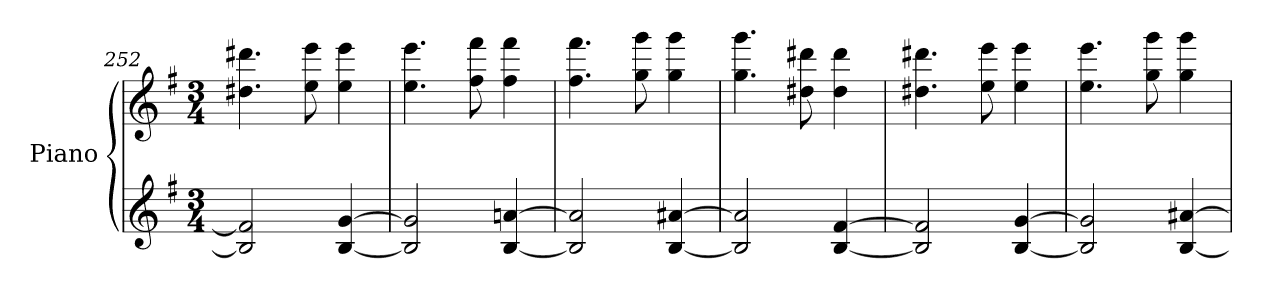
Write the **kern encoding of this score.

**kern	**kern
*part1	*part1
*staff2	*staff1
*I"Piano	*
*I'Pno	*
!!LO:PB:g=z
*clefG2	*clefG2
*k[f#]	*k[f#]
*G:	*G:
*M3/4	*M3/4
=252	=252
2B/] 2f#/]	4.dd#X\ 4.ddd#X\
.	8ee\ 8eee\
[4B/ [4g/	4ee\ 4eee\
=253	=253
2B/] 2g/]	4.ee\ 4.eee\
.	8ff#\ 8fff#\
[4B/ [4an/	4ff#\ 4fff#\
=254	=254
2B/] 2a/]	4.ff#\ 4.fff#\
.	8gg\ 8ggg\
[4B/ [4a#X/	4gg\ 4ggg\
=255	=255
2B/] 2a#/]	4.gg\ 4.ggg\
.	8dd#X\ 8ddd#X\
[4B/ [4f#/	4dd#\ 4ddd#\
=256	=256
2B/] 2f#/]	4.dd#X\ 4.ddd#X\
.	8ee\ 8eee\
[4B/ [4g/	4ee\ 4eee\
!!LO:PB:g=z
=257	=257
2B/] 2g/]	4.ee\ 4.eee\
.	8gg\ 8ggg\
[4B/ [4a#X/	4gg\ 4ggg\
=	=
*-	*-
